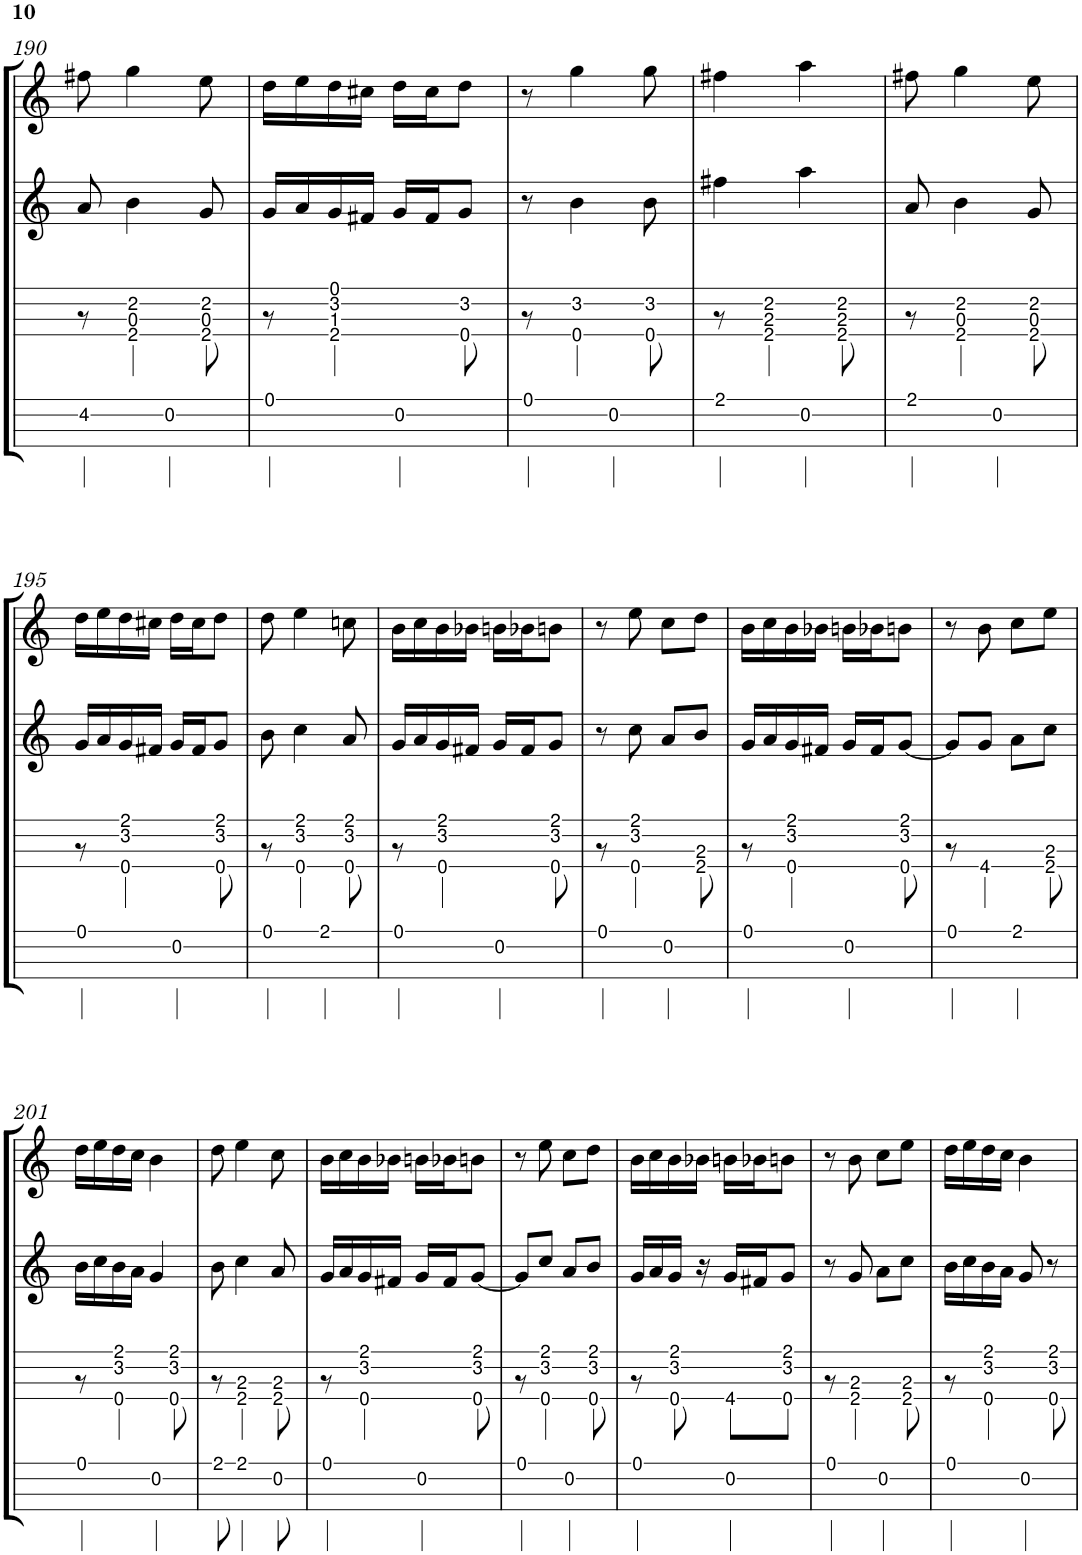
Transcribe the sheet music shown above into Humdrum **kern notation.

**kern	**kern	**kern	**kern
*part4	*part3	*part2	*part1
*staff4	*staff3	*staff2	*staff1
*I"Bass Guitar	*I"Ukulele	*I"Mandolin	*I"Mandolin
*	*	*I'Mdln	*I'Mdln
!!LO:PB:g=z
*	*	*clefG2	*clefG2
*k[]	*k[]	*k[]	*k[]
*M2/4	*M2/4	*M2/4	*M2/4
=190	=190	=190	=190
4FF#\	8r	8a/	8ff#X\
.	4A\ 4c\ 4f#\	4b\	4gg\
4DD\	.	.	.
.	8A\ 8c\ 8f#\	8g/	8ee\
=191	=191	=191	=191
4GG\	8r	16g/LL	16dd\LL
.	.	16a/	16ee\
.	4A\ 4c#\ 4g\ 4a\	16g/	16dd\
.	.	16f#X/JJ	16cc#X\JJ
4DD\	.	16g/LL	16dd\LL
.	.	16f#/J	16cc#\J
.	8G\ 8g\	8g/J	8dd\J
=192	=192	=192	=192
4GG\	8r	8r	8r
.	4G\ 4g\	4b\	4gg\
4DD\	.	.	.
.	8G\ 8g\	8b\	8gg\
=193	=193	=193	=193
4AA\	8r	4ff#X\	4ff#X\
.	4A\ 4d\ 4f#\	.	.
4DD\	.	4aa\	4aa\
.	8A\ 8d\ 8f#\	.	.
=194	=194	=194	=194
4AA\	8r	8a/	8ff#X\
.	4A\ 4c\ 4f#\	4b\	4gg\
4DD\	.	.	.
.	8A\ 8c\ 8f#\	8g/	8ee\
!!LO:LB:g=z
=195	=195	=195	=195
4GG\	8r	16g/LL	16dd\LL
.	.	16a/	16ee\
.	4G\ 4g\ 4b\	16g/	16dd\
.	.	16f#X/JJ	16cc#X\JJ
4DD\	.	16g/LL	16dd\LL
.	.	16f#/J	16cc#\J
.	8G\ 8g\ 8b\	8g/J	8dd\J
=196	=196	=196	=196
4GG\	8r	8b\	8dd\
.	4G\ 4g\ 4b\	4cc\	4ee\
4AA\	.	.	.
.	8G\ 8g\ 8b\	8a/	8ccn\
=197	=197	=197	=197
4GG\	8r	16g/LL	16b\LL
.	.	16a/	16cc\
.	4G\ 4g\ 4b\	16g/	16b\
.	.	16f#X/JJ	16b-X\JJ
4DD\	.	16g/LL	16bn\LL
.	.	16f#/J	16b-X\J
.	8G\ 8g\ 8b\	8g/J	8bn\J
=198	=198	=198	=198
4GG\	8r	8r	8r
.	4G\ 4g\ 4b\	8cc\	8ee\
4DD\	.	8a/L	8cc\L
.	8A\ 8d\	8b/J	8dd\J
=199	=199	=199	=199
4GG\	8r	16g/LL	16b\LL
.	.	16a/	16cc\
.	4G\ 4g\ 4b\	16g/	16b\
.	.	16f#X/JJ	16b-X\JJ
4DD\	.	16g/LL	16bn\LL
.	.	16f#/J	16b-X\J
.	8G\ 8g\ 8b\	[8g/J	8bn\J
=200	=200	=200	=200
4GG\	8r	8g/L]	8r
.	4B\	8g/J	8b\
4AA\	.	8a\L	8cc\L
.	8A\ 8d\	8cc\J	8ee\J
!!LO:LB:g=z
=201	=201	=201	=201
4GG\	8r	16b\LL	16dd\LL
.	.	16cc\	16ee\
.	4G\ 4g\ 4b\	16b\	16dd\
.	.	16a\JJ	16cc\JJ
4DD\	.	4g/	4b\
.	8G\ 8g\ 8b\	.	.
=202	=202	=202	=202
8AA\	8r	8b\	8dd\
4AA\	4A\ 4d\	4cc\	4ee\
8DD\	8A\ 8d\	8a/	8cc\
=203	=203	=203	=203
4GG\	8r	16g/LL	16b\LL
.	.	16a/	16cc\
.	4G\ 4g\ 4b\	16g/	16b\
.	.	16f#X/JJ	16b-X\JJ
4DD\	.	16g/LL	16bn\LL
.	.	16f#/J	16b-X\J
.	8G\ 8g\ 8b\	[8g/J	8bn\J
=204	=204	=204	=204
4GG\	8r	8g/L]	8r
.	4G\ 4g\ 4b\	8cc/J	8ee\
4DD\	.	8a/L	8cc\L
.	8G\ 8g\ 8b\	8b/J	8dd\J
=205	=205	=205	=205
4GG\	8r	16g/LL	16b\LL
.	.	16a/	16cc\
.	8G\ 8g\ 8b\	16g/JJ	16b\
.	.	16r	16b-X\JJ
4DD\	8B\L	16g/LL	16bn\LL
.	.	16f#X/J	16b-X\J
.	8G\ 8g\ 8b\J	8g/J	8bn\J
=206	=206	=206	=206
4GG\	8r	8r	8r
.	4A\ 4d\	8g/	8b\
4DD\	.	8a\L	8cc\L
.	8A\ 8d\	8cc\J	8ee\J
=207	=207	=207	=207
4GG\	8r	16b\LL	16dd\LL
.	.	16cc\	16ee\
.	4G\ 4g\ 4b\	16b\	16dd\
.	.	16a\JJ	16cc\JJ
4DD\	.	8g/	4b\
.	8G\ 8g\ 8b\	8r	.
=	=	=	=
*-	*-	*-	*-
